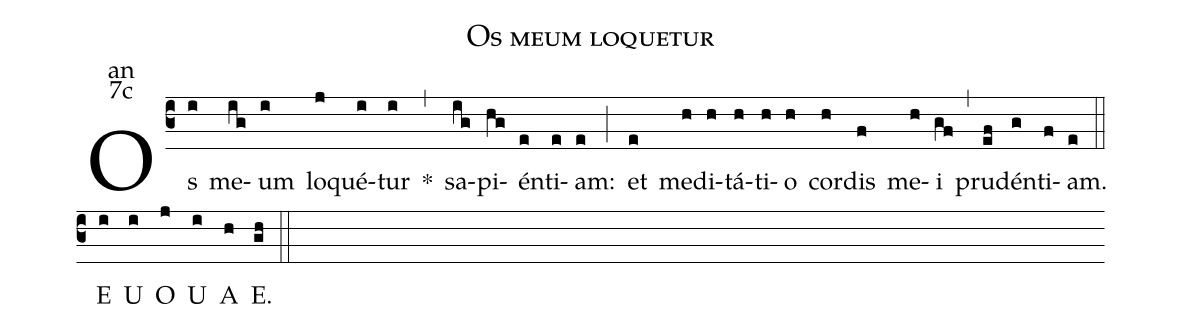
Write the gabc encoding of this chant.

name:Os meum loquetur;
office-part:an;
mode:7c;
%%
(c3) Os(i) me(ig)um(i) lo(j)qué(i)tur(i) <sp>*</sp>(,) sa(ig)pi(hg)én(e)ti(e)am:(e) (;) et(e) me(h)di(h)tá(h)ti(h)o(h) cor(h)dis(f) me(h)i(gf) (,) pru(ef)dén(g)ti(f)am.(e) (::)
<eu>E(i) U(i) O(j) U(i) A(h) E.(gh) </eu>(::)
